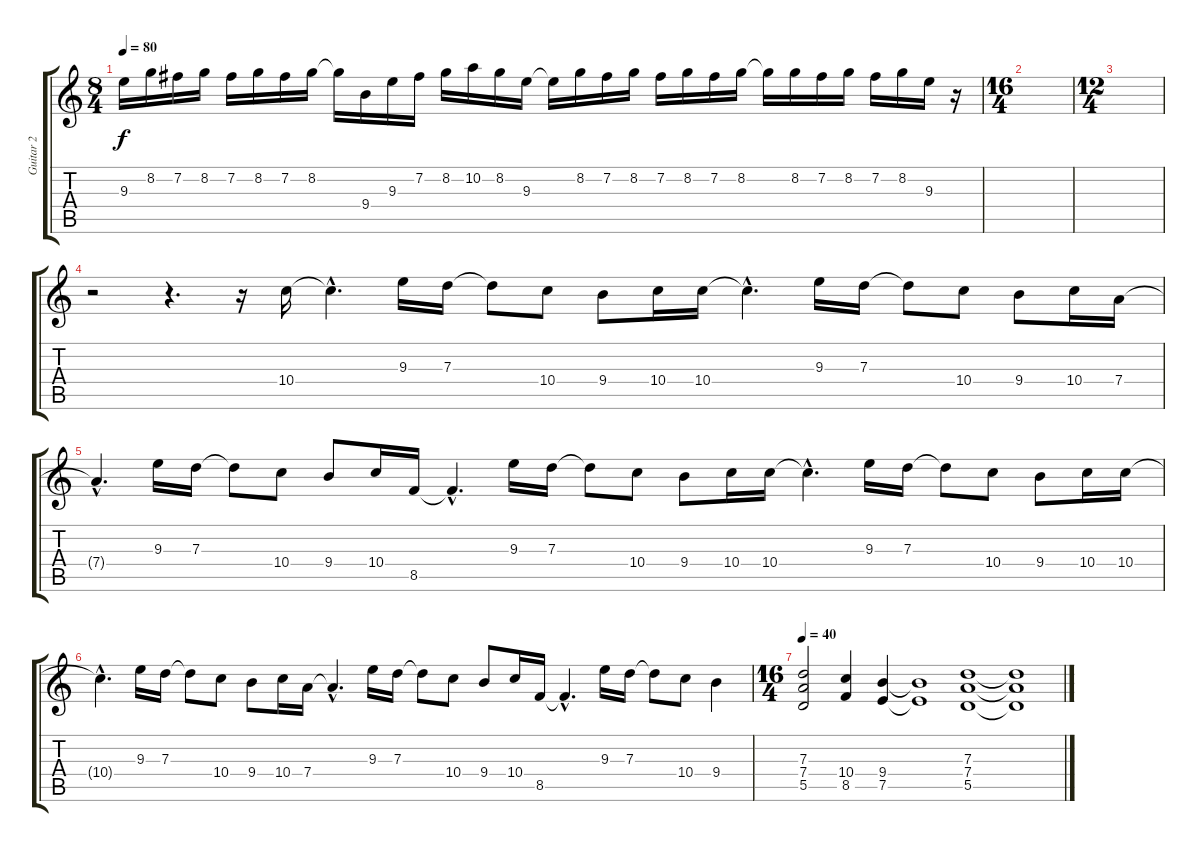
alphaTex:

\track ("Guitar 2" "Guitar 2") {instrument distortionguitar}
\staff {score tabs}
\tuning (E4 B3 G3 D3 A2 E2) {hide}
\ts (8 4)
\tempo 80
\clef g2
\ks c
9.3{t}.16{dy f} 8.2.16 7.2.16 8.2.16 7.2.16 8.2.16 7.2.16 8.2.16 8.2{t}.16 9.4.16 9.3.16 7.2.16 8.2.16 10.2.16 8.2.16 9.3.16 9.3{t}.16 8.2.16 7.2.16 8.2.16 7.2.16 8.2.16 7.2.16 8.2.16 8.2{t}.16 8.2.16 7.2.16 8.2.16 7.2.16 8.2.16 9.3.16 r.16 |
\ts (16 4)
|
\ts (12 4)
|
r.2 r.4{d} r.16 10.4.16 10.4{hac t}.4{d} 9.3.16 7.3.16 7.3{t}.8 10.4.8 9.4.8 10.4.16 10.4.16 10.4{hac t}.4{d} 9.3.16 7.3.16 7.3{t}.8 10.4.8 9.4.8 10.4.16 7.4.16 |
7.4{hac t}.4{d} 9.3.16 7.3.16 7.3{t}.8 10.4.8 9.4.8 10.4.16 8.5.16 8.5{hac t}.4{d} 9.3.16 7.3.16 7.3{t}.8 10.4.8 9.4.8 10.4.16 10.4.16 10.4{hac t}.4{d} 9.3.16 7.3.16 7.3{t}.8 10.4.8 9.4.8 10.4.16 10.4.16 |
10.4{hac t}.4{d} 9.3.16 7.3.16 7.3{t}.8 10.4.8 9.4.8 10.4.16 7.4.16 7.4{hac t}.4{d} 9.3.16 7.3.16 7.3{t}.8 10.4.8 9.4.8 10.4.16 8.5.16 8.5{hac t}.4{d} 9.3.16 7.3.16 7.3{t}.8 10.4.8 9.4.4 |
\ts (16 4)
\tempo 40
(7.3 7.4 5.5).2 (10.4 8.5).4 (9.4 7.5).4 (9.4{t} 7.5{t}).1 (7.3 7.4 5.5).1 (7.3{t} 7.4{t} 5.5{t}).1
